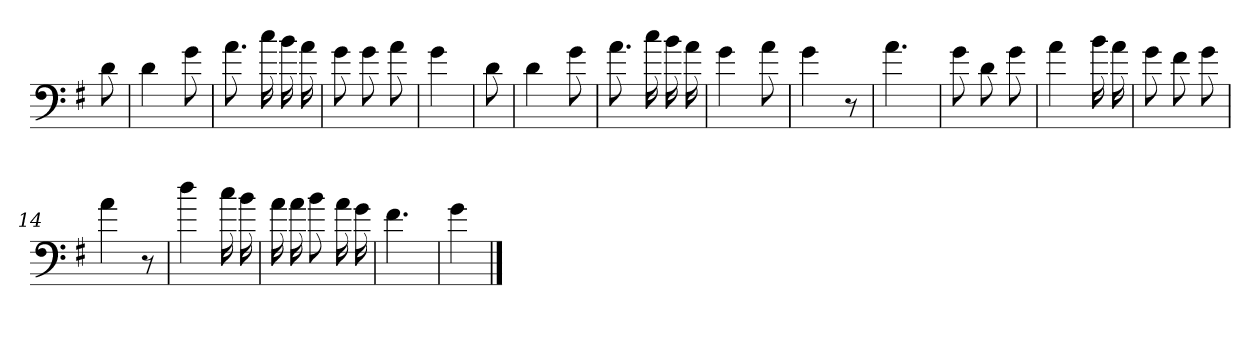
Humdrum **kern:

**kern
*part1
*staff1
*clefF4
*k[f#]
*G:
=
8d
=1
4d
8g
=2
8.a
16cc
16b
16a
=3
8g
8g
8a
=4
4g
=5
8d
=6
4d
8g
=7
8.a
16cc
16b
16a
=8
4g
8a
=9
4g
8r
=10
4.a
=11
8g
8d
8g
=12
4a
16b
16a
=13
8g
8f#
8g
=14
4a
8r
=15
4dd
16cc
16b
=16
16a
16a
8b
16a
16g
=17
4.f#
=18
4g
==
*-
